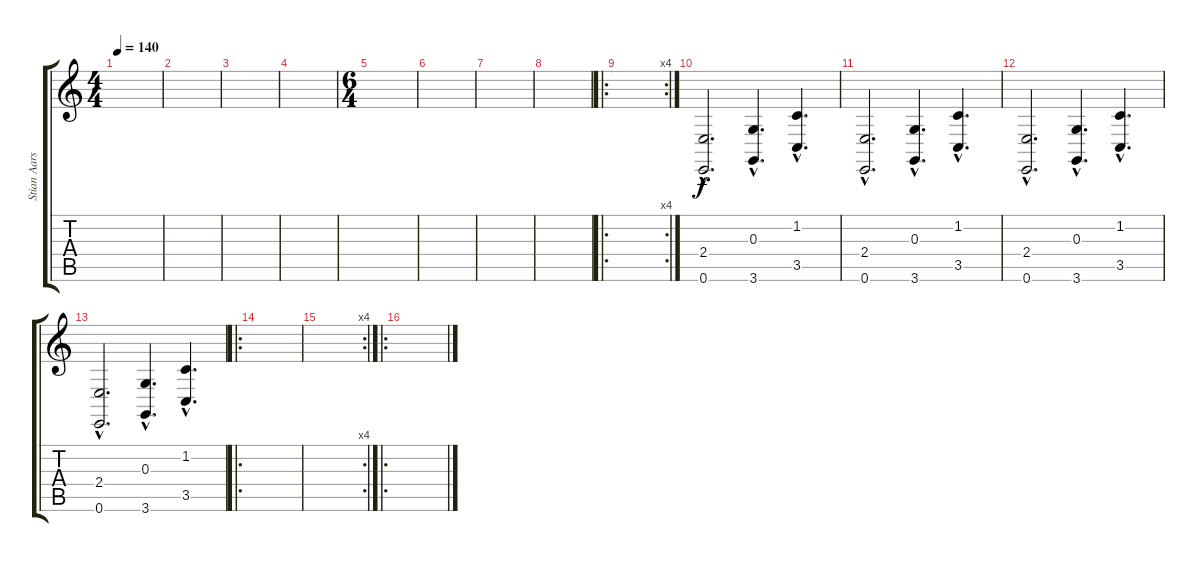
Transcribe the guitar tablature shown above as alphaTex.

\track ("Stian Aarstad" "Stian Aars") {instrument stringensemble2}
\staff {score tabs}
\tuning (E4 B3 G3 D3 A2 E2) {hide}
\ts (4 4)
\tempo 140
\clef g2
\ks c
|
|
|
|
\ts (6 4)
|
|
|
|
\ro
\rc 4
|
(2.4{hac} 0.6{hac}).2{d} (0.3{hac} 3.6{hac}).4{d} (1.2{hac} 3.5{hac}).4{d} |
(2.4{hac} 0.6{hac}).2{d} (0.3{hac} 3.6{hac}).4{d} (1.2{hac} 3.5{hac}).4{d} |
(2.4{hac} 0.6{hac}).2{d} (0.3{hac} 3.6{hac}).4{d} (1.2{hac} 3.5{hac}).4{d} |
(2.4{hac} 0.6{hac}).2{d} (0.3{hac} 3.6{hac}).4{d} (1.2{hac} 3.5{hac}).4{d} |
\ro
|
\rc 4
|
\ro
